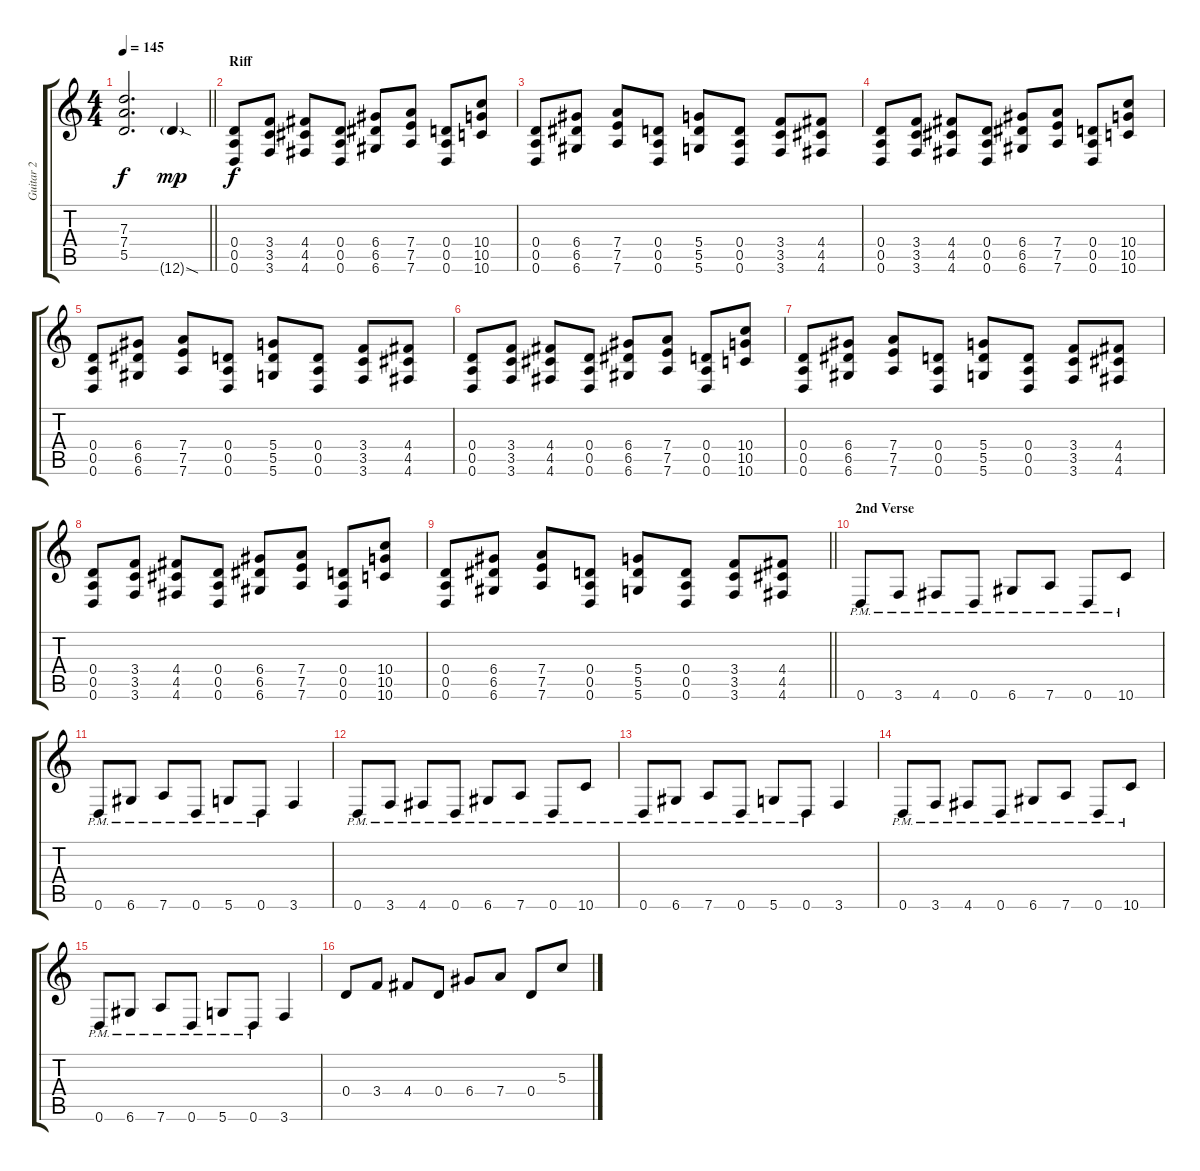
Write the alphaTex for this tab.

\track ("Guitar 2" "Guitar 2") {instrument overdrivenguitar}
\staff {score tabs}
\tuning (E4 B3 G3 D3 A2 D2) {hide}
\ts (4 4)
\tempo 145
\clef g2
\barLineRight lightlight
\ks c
(7.3{t} 7.4{t} 5.5{t}).2{d dy f} 12.6{sod g}.4{dy mp} |
\section ("" "Riff")
(0.4 0.5 0.6).8{dy f} (3.4 3.5 3.6).8 (4.4 4.5 4.6).8 (0.4 0.5 0.6).8 (6.4 6.5 6.6).8 (7.4 7.5 7.6).8 (0.4 0.5 0.6).8 (10.4 10.5 10.6).8 |
(0.4 0.5 0.6).8 (6.4 6.5 6.6).8 (7.4 7.5 7.6).8 (0.4 0.5 0.6).8 (5.4 5.5 5.6).8 (0.4 0.5 0.6).8 (3.4 3.5 3.6).8 (4.4 4.5 4.6).8 |
(0.4 0.5 0.6).8 (3.4 3.5 3.6).8 (4.4 4.5 4.6).8 (0.4 0.5 0.6).8 (6.4 6.5 6.6).8 (7.4 7.5 7.6).8 (0.4 0.5 0.6).8 (10.4 10.5 10.6).8 |
(0.4 0.5 0.6).8 (6.4 6.5 6.6).8 (7.4 7.5 7.6).8 (0.4 0.5 0.6).8 (5.4 5.5 5.6).8 (0.4 0.5 0.6).8 (3.4 3.5 3.6).8 (4.4 4.5 4.6).8 |
(0.4 0.5 0.6).8 (3.4 3.5 3.6).8 (4.4 4.5 4.6).8 (0.4 0.5 0.6).8 (6.4 6.5 6.6).8 (7.4 7.5 7.6).8 (0.4 0.5 0.6).8 (10.4 10.5 10.6).8 |
(0.4 0.5 0.6).8 (6.4 6.5 6.6).8 (7.4 7.5 7.6).8 (0.4 0.5 0.6).8 (5.4 5.5 5.6).8 (0.4 0.5 0.6).8 (3.4 3.5 3.6).8 (4.4 4.5 4.6).8 |
(0.4 0.5 0.6).8 (3.4 3.5 3.6).8 (4.4 4.5 4.6).8 (0.4 0.5 0.6).8 (6.4 6.5 6.6).8 (7.4 7.5 7.6).8 (0.4 0.5 0.6).8 (10.4 10.5 10.6).8 |
\barLineRight lightlight
(0.4 0.5 0.6).8 (6.4 6.5 6.6).8 (7.4 7.5 7.6).8 (0.4 0.5 0.6).8 (5.4 5.5 5.6).8 (0.4 0.5 0.6).8 (3.4 3.5 3.6).8 (4.4 4.5 4.6).8 |
\section ("" "2nd Verse")
0.6{pm}.8 3.6{pm}.8 4.6{pm}.8 0.6{pm}.8 6.6{pm}.8 7.6{pm}.8 0.6{pm}.8 10.6{pm}.8 |
0.6{pm}.8 6.6{pm}.8 7.6{pm}.8 0.6{pm}.8 5.6{pm}.8 0.6{pm}.8 3.6.4 |
0.6{pm}.8 3.6{pm}.8 4.6{pm}.8 0.6{pm}.8 6.6{pm}.8 7.6{pm}.8 0.6{pm}.8 10.6{pm}.8 |
0.6{pm}.8 6.6{pm}.8 7.6{pm}.8 0.6{pm}.8 5.6{pm}.8 0.6{pm}.8 3.6.4 |
0.6{pm}.8 3.6{pm}.8 4.6{pm}.8 0.6{pm}.8 6.6{pm}.8 7.6{pm}.8 0.6{pm}.8 10.6{pm}.8 |
0.6{pm}.8 6.6{pm}.8 7.6{pm}.8 0.6{pm}.8 5.6{pm}.8 0.6{pm}.8 3.6.4 |
0.4.8 3.4.8 4.4.8 0.4.8 6.4.8 7.4.8 0.4.8 5.3.8
